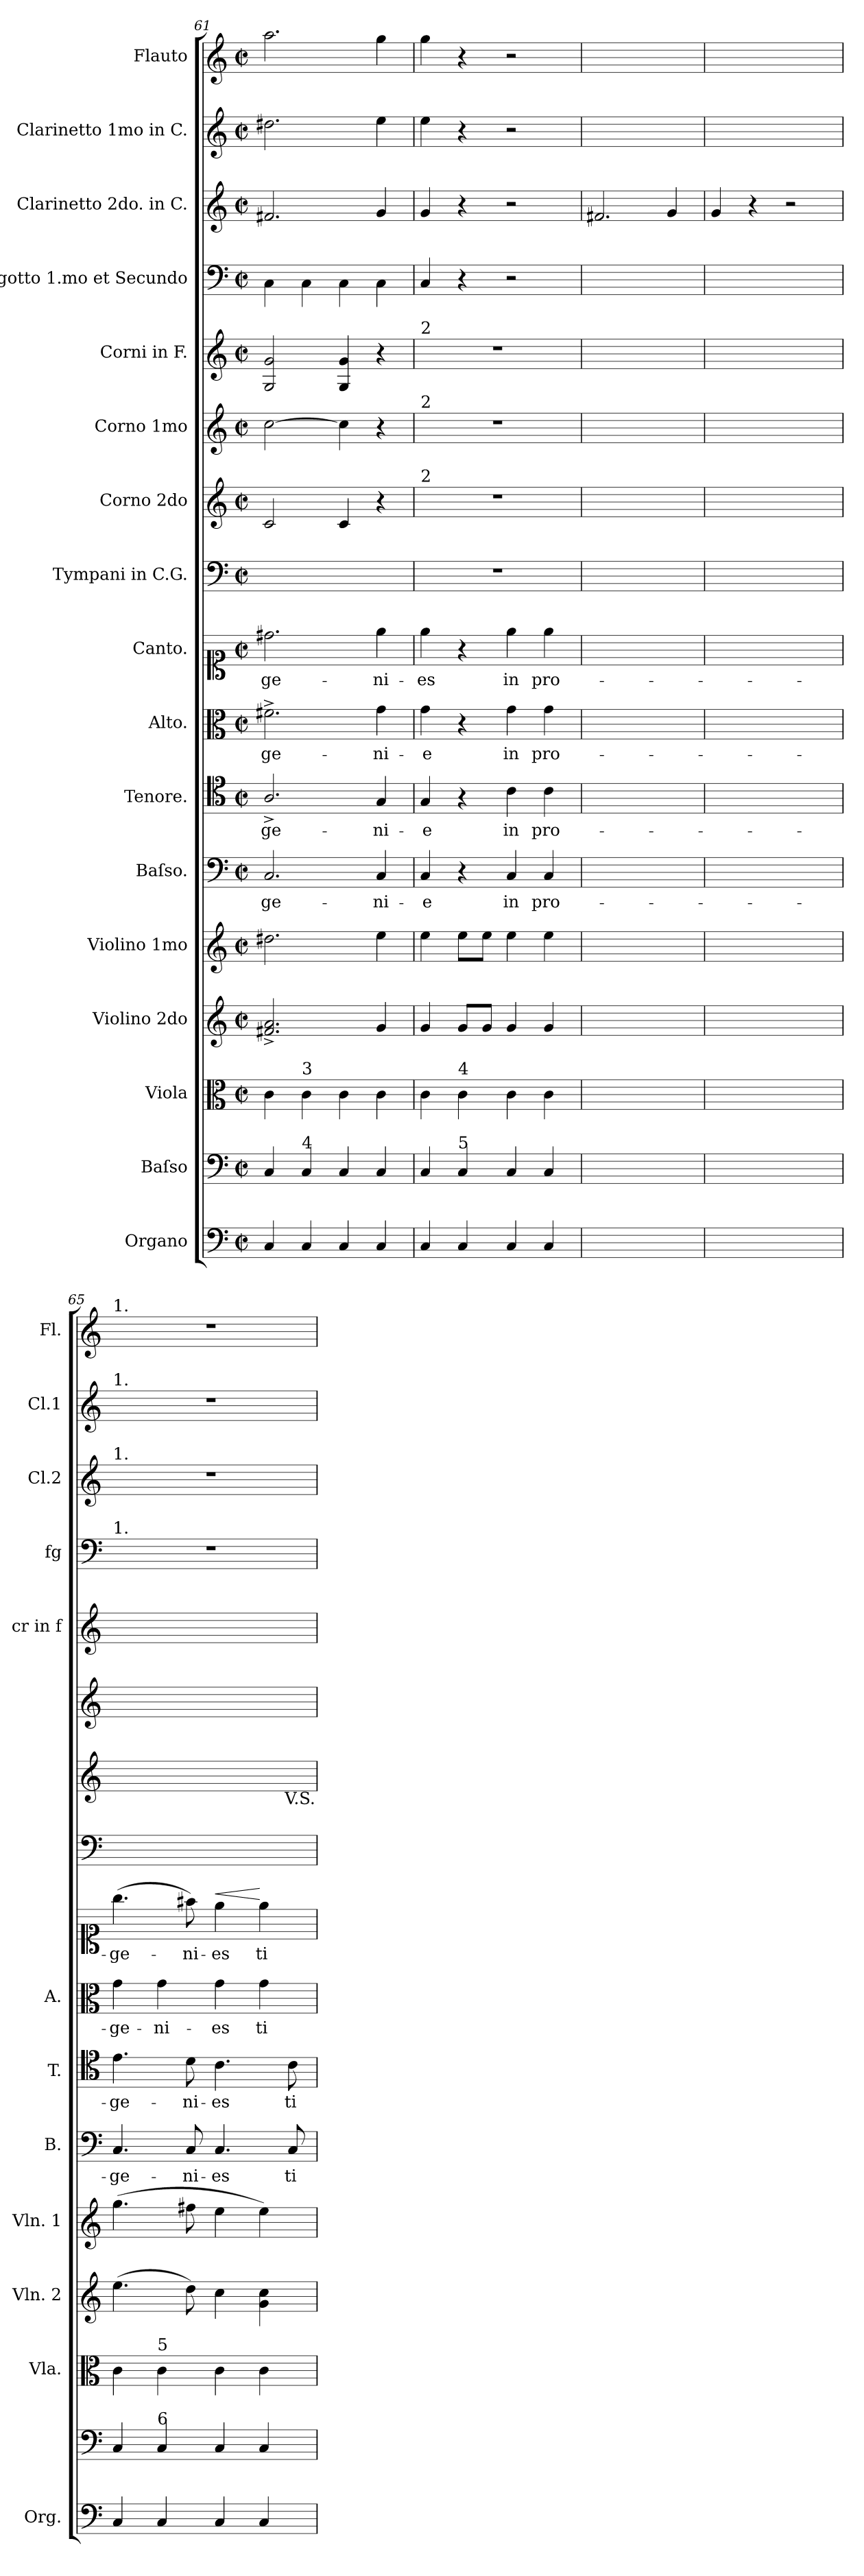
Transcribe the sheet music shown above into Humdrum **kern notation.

**kern	**kern	**kern	**kern	**kern	**kern	**text	**kern	**text	**kern	**text	**kern	**text	**dynam	**kern	**kern	**kern	**kern	**kern	**kern	**kern	**kern
*part17	*part16	*part15	*part14	*part13	*part12	*part12	*part11	*part11	*part10	*part10	*part9	*part9	*part9	*part8	*part7	*part6	*part5	*part4	*part3	*part2	*part1
*staff17	*staff16	*staff15	*staff14	*staff13	*staff12	*staff12	*staff11	*staff11	*staff10	*staff10	*staff9	*staff9	*staff9	*staff8	*staff7	*staff6	*staff5	*staff4	*staff3	*staff2	*staff1
*I"Organo	*I"Baſso	*I"Viola	*I"Violino 2do	*I"Violino 1mo	*I"Baſso.	*	*I"Tenore.	*	*I"Alto.	*	*I"Canto.	*	*	*I"Tympani in C.G.	*I"Corno 2do	*I"Corno 1mo	*I"Corni in F.	*I"Fagotto 1.mo et Secundo	*I"Clarinetto 2do. in C.	*I"Clarinetto 1mo in C.	*I"Flauto
*I'Org.	*	*I'Vla.	*I'Vln. 2	*I'Vln. 1	*I'B.	*	*I'T.	*	*I'A.	*	*	*	*	*	*	*	*I'cr in f	*I'fg	*I'Cl.2	*I'Cl.1	*I'Fl.
*clefF4	*clefF4	*clefC3	*clefG2	*clefG2	*clefF4	*	*clefC4	*	*clefC3	*	*clefC1	*	*	*clefF4	*clefG2	*clefG2	*clefG2	*clefF4	*clefG2	*clefG2	*clefG2
*	*	*	*	*	*	*	*	*	*	*	*	*	*	*	*	*	*ITrd4c7	*	*	*	*
*k[]	*k[]	*k[]	*k[]	*k[]	*k[]	*	*k[]	*	*k[]	*	*k[]	*	*	*k[]	*k[]	*k[]	*k[b-]	*k[]	*k[]	*k[]	*k[]
*M2/2	*M2/2	*M2/2	*M2/2	*M2/2	*M2/2	*	*M2/2	*	*M2/2	*	*M2/2	*	*	*M2/2	*M2/2	*M2/2	*M2/2	*M2/2	*M2/2	*M2/2	*M2/2
*met(c|)	*met(c|)	*met(c|)	*met(c|)	*met(c|)	*met(c|)	*	*met(c|)	*	*met(c|)	*	*met(c|)	*	*	*met(c|)	*met(c|)	*met(c|)	*met(c|)	*met(c|)	*met(c|)	*met(c|)	*met(c|)
=61	=61	=61	=61	=61	=61	=61	=61	=61	=61	=61	=61	=61	=61	=61	=61	=61	=61	=61	=61	=61	=61
4C/	4C/	4c\	2.f#X^/ 2.a^/	2.dd#X\	2.C/	-ge-	2.A^/	-ge-	2.f#X^\	-ge-	2.dd#X\	-ge-	.	1ryy	2c/	[2cc\	2C/ 2c/	4C\	2.f#X/	2.dd#X\	2.aa\
!	!	!LO:TX:a:t=3	!	!	!	!	!	!	!	!	!	!	!	!	!	!	!	!	!	!	!
!	!LO:TX:a:t=4	!	!	!	!	!	!	!	!	!	!	!	!	!	!	!	!	!	!	!	!
4C/	4C/	4c\	.	.	.	.	.	.	.	.	.	.	.	.	.	.	.	4C\	.	.	.
4C/	4C/	4c\	.	.	.	.	.	.	.	.	.	.	.	.	4c/	4cc\]	4C/ 4c/	4C\	.	.	.
4C/	4C/	4c\	4g/	4ee\	4C/	-ni-	4G/	-ni-	4g\	-ni-	4ee\	-ni-	.	.	4r	4r	4r	4C\	4g/	4ee\	4gg\
=62	=62	=62	=62	=62	=62	=62	=62	=62	=62	=62	=62	=62	=62	=62	=62	=62	=62	=62	=62	=62	=62
!	!	!	!	!	!	!	!	!	!	!	!	!	!	!	!	!	!LO:TX:a:t=2	!	!	!	!
!	!	!	!	!	!	!	!	!	!	!	!	!	!	!	!	!LO:TX:a:t=2	!	!	!	!	!
!	!	!	!	!	!	!	!	!	!	!	!	!	!	!	!LO:TX:a:t=2	!	!	!	!	!	!
!	!	!	!	!	!	!	!	!	!	!	!	!	!	!LO:N:vis=0	!LO:N:vis=0	!LO:N:vis=0	!LO:N:vis=0	!	!	!	!
4C/	4C/	4c\	4g/	4ee\	4C/	-e	4G/	-e	4g\	-e	4ee\	-es	.	1r	1r	1r	1r	4C/	4g/	4ee\	4gg\
!	!	!LO:TX:a:t=4	!	!	!	!	!	!	!	!	!	!	!	!	!	!	!	!	!	!	!
!	!LO:TX:a:t=5	!	!	!	!	!	!	!	!	!	!	!	!	!	!	!	!	!	!	!	!
4C/	4C/	4c\	8g/L	8ee\L	4r	.	4r	.	4r	.	4r	.	.	.	.	.	.	4r	4r	4r	4r
.	.	.	8g/J	8ee\J	.	.	.	.	.	.	.	.	.	.	.	.	.	.	.	.	.
4C/	4C/	4c\	4g/	4ee\	4C/	in	4c\	in	4g\	in	4ee\	in	.	.	.	.	.	2r	2r	2r	2r
4C/	4C/	4c\	4g/	4ee\	4C/	pro-	4c\	pro-	4g\	pro-	4ee\	pro-	.	.	.	.	.	.	.	.	.
=63	=63	=63	=63	=63	=63	=63	=63	=63	=63	=63	=63	=63	=63	=63	=63	=63	=63	=63	=63	=63	=63
1ryy	1ryy	1ryy	1ryy	1ryy	1ryy	.	1ryy	.	1ryy	.	1ryy	.	.	1ryy	1ryy	1ryy	1ryy	1ryy	2.f#X/	1ryy	1ryy
.	.	.	.	.	.	.	.	.	.	.	.	.	.	.	.	.	.	.	4g/	.	.
=64	=64	=64	=64	=64	=64	=64	=64	=64	=64	=64	=64	=64	=64	=64	=64	=64	=64	=64	=64	=64	=64
1ryy	1ryy	1ryy	1ryy	1ryy	1ryy	.	1ryy	.	1ryy	.	1ryy	.	.	1ryy	1ryy	1ryy	1ryy	1ryy	4g/	1ryy	1ryy
.	.	.	.	.	.	.	.	.	.	.	.	.	.	.	.	.	.	.	4r	.	.
.	.	.	.	.	.	.	.	.	.	.	.	.	.	.	.	.	.	.	2r	.	.
=65	=65	=65	=65	=65	=65	=65	=65	=65	=65	=65	=65	=65	=65	=65	=65	=65	=65	=65	=65	=65	=65
!	!	!	!	!	!	!	!	!	!	!	!	!	!	!	!	!	!	!	!	!	!LO:TX:a:t=1.
!	!	!	!	!	!	!	!	!	!	!	!	!	!	!	!	!	!	!	!	!LO:TX:a:t=1.	!
!	!	!	!	!	!	!	!	!	!	!	!	!	!	!	!	!	!	!	!LO:TX:a:t=1.	!	!
!	!	!	!	!	!	!	!	!	!	!	!	!	!	!	!	!	!	!LO:TX:a:t=1.	!	!	!
4C/	4C/	4c\	(4.ee\	(4.gg\	4.C/	-ge-	4.e\	-ge-	4g\	-ge-	(4.gg\	-ge-	.	1ryy	1ryy	1ryy	1ryy	1r	1r	1r	1r
!	!	!LO:TX:a:t=5	!	!	!	!	!	!	!	!	!	!	!	!	!	!	!	!	!	!	!
!	!LO:TX:a:t=6	!	!	!	!	!	!	!	!	!	!	!	!	!	!	!	!	!	!	!	!
4C/	4C/	4c\	.	.	.	.	.	.	4g\	-ni-	.	.	.	.	.	.	.	.	.	.	.
.	.	.	8dd\)	8ff#X\	8C/	-ni-	8d\	-ni-	.	.	8ff#X\)	-ni-	.	.	.	.	.	.	.	.	.
!	!	!	!	!	!	!	!	!	!	!	!	!	!LO:HP:a	!	!	!	!	!	!	!	!
4C/	4C/	4c\	4cc\	4ee\	4.C/	-es	4.c\	-es	4g\	-es	4ee\	-es	<	.	.	.	.	.	.	.	.
4C/	4C/	4c\	4g\ 4cc\	4ee\)	.	.	.	.	4g\	ti-	4ee\	ti-	[	.	.	.	.	.	.	.	.
.	.	.	.	.	8C/	ti-	8c\	ti-	.	.	.	.	.	.	.	.	.	.	.	.	.
!	!	!	!	!	!	!	!	!	!	!	!	!	!	!	!LO:TX:b:t=V.S.	!	!	!	!	!	!
=	=	=	=	=	=	=	=	=	=	=	=	=	=	=	=	=	=	=	=	=	=
*-	*-	*-	*-	*-	*-	*-	*-	*-	*-	*-	*-	*-	*-	*-	*-	*-	*-	*-	*-	*-	*-
